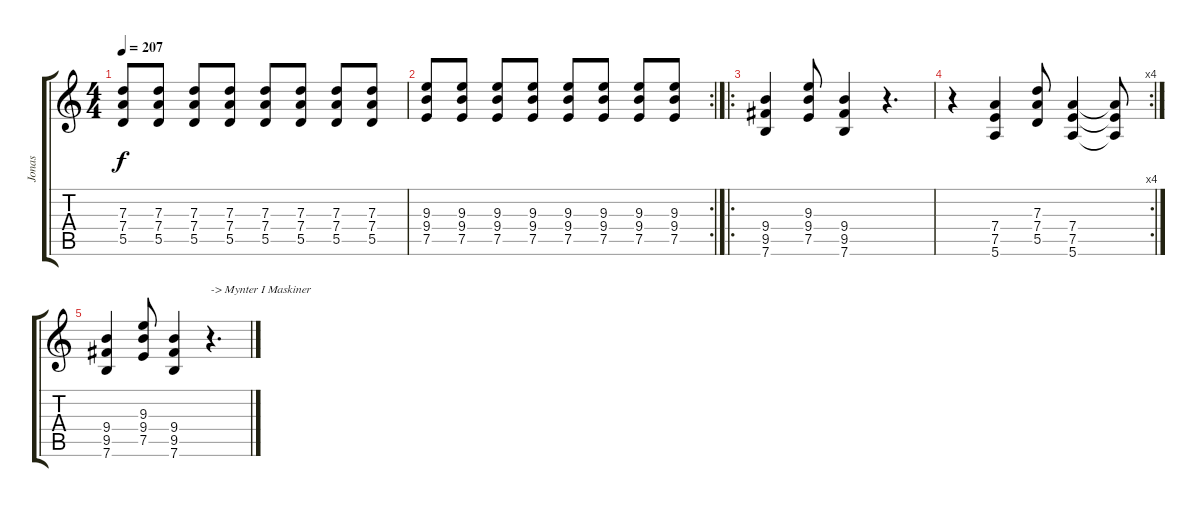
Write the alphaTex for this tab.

\track ("Jonas" "Jonas") {instrument overdrivenguitar}
\staff {score tabs}
\tuning (E4 B3 G3 D3 A2 E2) {hide}
\ts (4 4)
\tempo 207
\clef g2
\ks c
(7.3 7.4 5.5).8{dy f} (7.3 7.4 5.5).8 (7.3 7.4 5.5).8 (7.3 7.4 5.5).8 (7.3 7.4 5.5).8 (7.3 7.4 5.5).8 (7.3 7.4 5.5).8 (7.3 7.4 5.5).8 |
\rc 2
(9.3 9.4 7.5).8 (9.3 9.4 7.5).8 (9.3 9.4 7.5).8 (9.3 9.4 7.5).8 (9.3 9.4 7.5).8 (9.3 9.4 7.5).8 (9.3 9.4 7.5).8 (9.3 9.4 7.5).8 |
\ro
(9.4 9.5 7.6).4 (9.3 9.4 7.5).8 (9.4 9.5 7.6).4 r.4{d} |
\rc 4
r.4 (7.4 7.5 5.6).4 (7.3 7.4 5.5).8 (7.4 7.5 5.6).4 (7.4{t} 7.5{t} 5.6{t}).8 |
(9.4 9.5 7.6).4 (9.3 9.4 7.5).8 (9.4 9.5 7.6).4 r.4{d txt "-> Mynter I Maskiner"}
